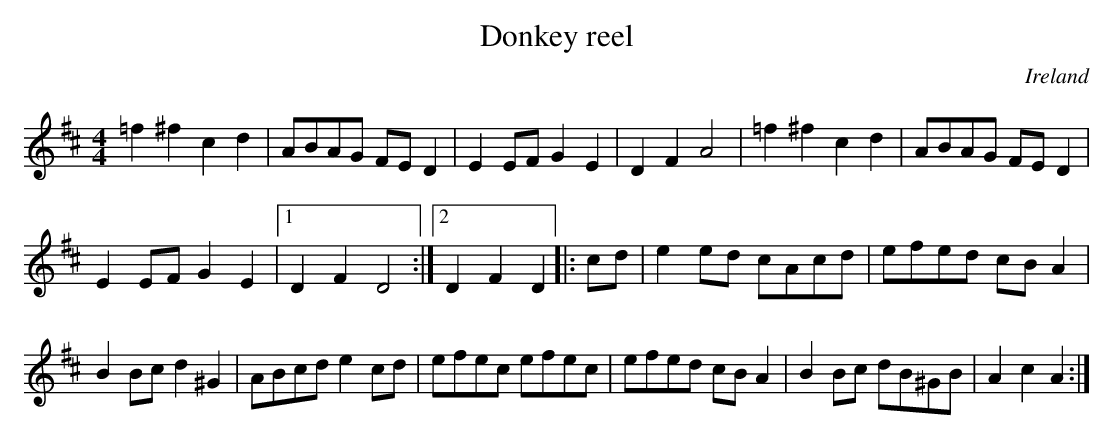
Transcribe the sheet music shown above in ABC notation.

X:1
T:Donkey reel
O:Ireland
M:4/4
K:D
=f2^f2 c2d2|ABAG FED2|E2EF G2E2|D2F2 A4|\
=f2^f2 c2d2|ABAG FED2|
E2EF G2E2 \
|1 D2F2 D4:|2 D2F2 D2 |:\
cd|\
e2ed cAcd|efed cBA2|
B2Bc d2^G2|ABcd e2cd|\
efec efec|efed cBA2|B2Bc dB^GB|A2c2 A2:|
